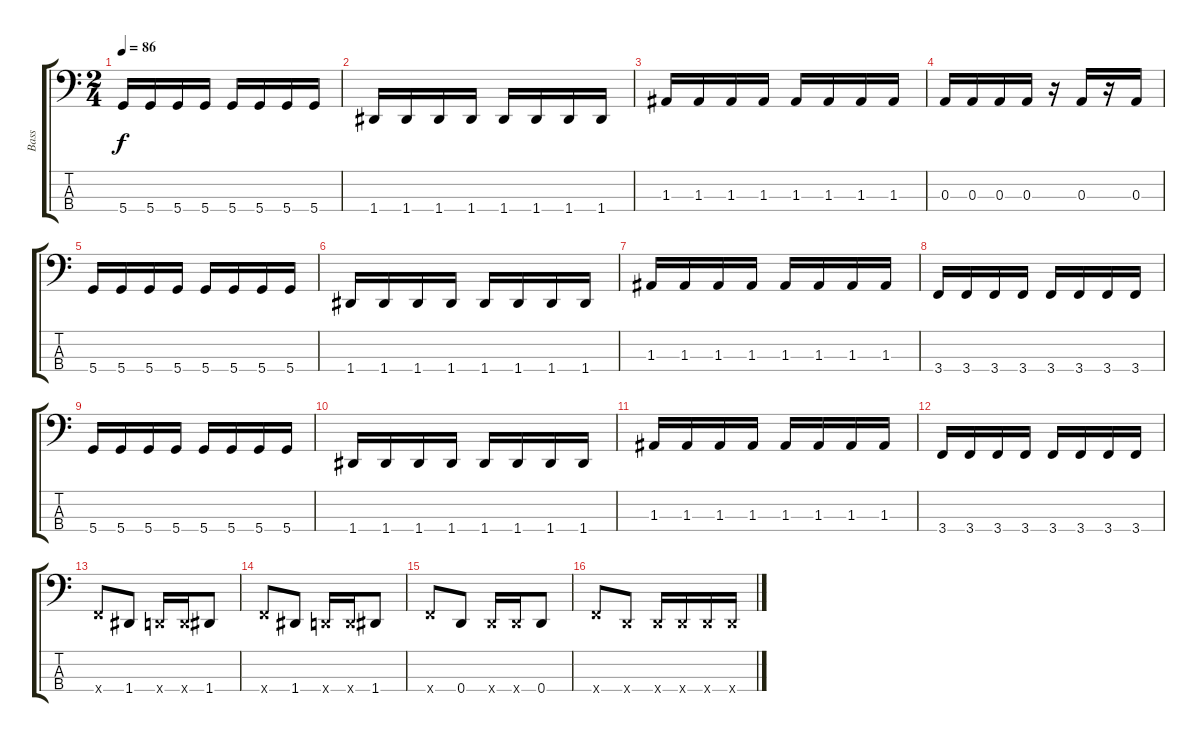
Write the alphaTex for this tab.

\track ("Bass" "Bass") {instrument electricbasspick}
\staff {score tabs}
\tuning (G2 D2 A1 D1) {hide}
\ts (2 4)
\tempo 86
\clef f4
\ks c
5.4.16{dy f} 5.4.16 5.4.16 5.4.16 5.4.16 5.4.16 5.4.16 5.4.16 |
1.4.16 1.4.16 1.4.16 1.4.16 1.4.16 1.4.16 1.4.16 1.4.16 |
1.3.16 1.3.16 1.3.16 1.3.16 1.3.16 1.3.16 1.3.16 1.3.16 |
0.3.16 0.3.16 0.3.16 0.3.16 r.16 0.3.16 r.16 0.3.16 |
5.4.16 5.4.16 5.4.16 5.4.16 5.4.16 5.4.16 5.4.16 5.4.16 |
1.4.16 1.4.16 1.4.16 1.4.16 1.4.16 1.4.16 1.4.16 1.4.16 |
1.3.16 1.3.16 1.3.16 1.3.16 1.3.16 1.3.16 1.3.16 1.3.16 |
3.4.16 3.4.16 3.4.16 3.4.16 3.4.16 3.4.16 3.4.16 3.4.16 |
5.4.16 5.4.16 5.4.16 5.4.16 5.4.16 5.4.16 5.4.16 5.4.16 |
1.4.16 1.4.16 1.4.16 1.4.16 1.4.16 1.4.16 1.4.16 1.4.16 |
1.3.16 1.3.16 1.3.16 1.3.16 1.3.16 1.3.16 1.3.16 1.3.16 |
3.4.16 3.4.16 3.4.16 3.4.16 3.4.16 3.4.16 3.4.16 3.4.16 |
3.4{x}.8 1.4.8 0.4{x}.16 0.4{x}.16 1.4.8 |
3.4{x}.8 1.4.8 0.4{x}.16 0.4{x}.16 1.4.8 |
3.4{x}.8 0.4.8 0.4{x}.16 0.4{x}.16 0.4.8 |
3.4{x}.8 0.4{x}.8 0.4{x}.16 0.4{x}.16 0.4{x}.16 0.4{x}.16
